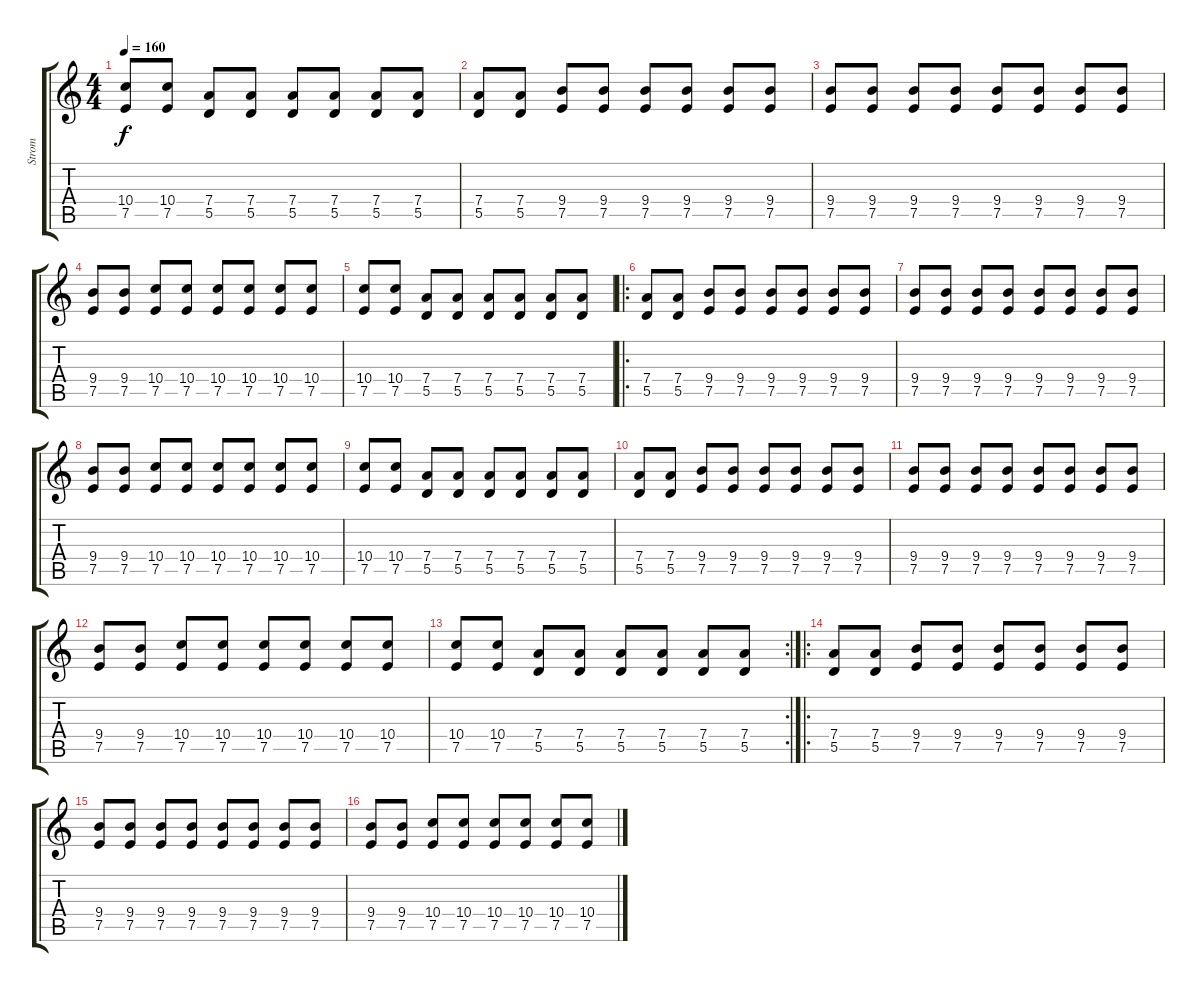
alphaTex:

\track ("Strom" "Strom") {instrument overdrivenguitar}
\staff {score tabs}
\tuning (E4 B3 G3 D3 A2 E2) {hide}
\ts (4 4)
\tempo 160
\clef g2
\ks c
(10.4 7.5).8{dy f} (10.4 7.5).8 (7.4 5.5).8 (7.4 5.5).8 (7.4 5.5).8 (7.4 5.5).8 (7.4 5.5).8 (7.4 5.5).8 |
(7.4 5.5).8 (7.4 5.5).8 (9.4 7.5).8 (9.4 7.5).8 (9.4 7.5).8 (9.4 7.5).8 (9.4 7.5).8 (9.4 7.5).8 |
(9.4 7.5).8 (9.4 7.5).8 (9.4 7.5).8 (9.4 7.5).8 (9.4 7.5).8 (9.4 7.5).8 (9.4 7.5).8 (9.4 7.5).8 |
(9.4 7.5).8 (9.4 7.5).8 (10.4 7.5).8 (10.4 7.5).8 (10.4 7.5).8 (10.4 7.5).8 (10.4 7.5).8 (10.4 7.5).8 |
(10.4 7.5).8 (10.4 7.5).8 (7.4 5.5).8 (7.4 5.5).8 (7.4 5.5).8 (7.4 5.5).8 (7.4 5.5).8 (7.4 5.5).8 |
\ro
(7.4 5.5).8 (7.4 5.5).8 (9.4 7.5).8 (9.4 7.5).8 (9.4 7.5).8 (9.4 7.5).8 (9.4 7.5).8 (9.4 7.5).8 |
(9.4 7.5).8 (9.4 7.5).8 (9.4 7.5).8 (9.4 7.5).8 (9.4 7.5).8 (9.4 7.5).8 (9.4 7.5).8 (9.4 7.5).8 |
(9.4 7.5).8 (9.4 7.5).8 (10.4 7.5).8 (10.4 7.5).8 (10.4 7.5).8 (10.4 7.5).8 (10.4 7.5).8 (10.4 7.5).8 |
(10.4 7.5).8 (10.4 7.5).8 (7.4 5.5).8 (7.4 5.5).8 (7.4 5.5).8 (7.4 5.5).8 (7.4 5.5).8 (7.4 5.5).8 |
(7.4 5.5).8 (7.4 5.5).8 (9.4 7.5).8 (9.4 7.5).8 (9.4 7.5).8 (9.4 7.5).8 (9.4 7.5).8 (9.4 7.5).8 |
(9.4 7.5).8 (9.4 7.5).8 (9.4 7.5).8 (9.4 7.5).8 (9.4 7.5).8 (9.4 7.5).8 (9.4 7.5).8 (9.4 7.5).8 |
(9.4 7.5).8 (9.4 7.5).8 (10.4 7.5).8 (10.4 7.5).8 (10.4 7.5).8 (10.4 7.5).8 (10.4 7.5).8 (10.4 7.5).8 |
\rc 2
(10.4 7.5).8 (10.4 7.5).8 (7.4 5.5).8 (7.4 5.5).8 (7.4 5.5).8 (7.4 5.5).8 (7.4 5.5).8 (7.4 5.5).8 |
\ro
(7.4 5.5).8 (7.4 5.5).8 (9.4 7.5).8 (9.4 7.5).8 (9.4 7.5).8 (9.4 7.5).8 (9.4 7.5).8 (9.4 7.5).8 |
(9.4 7.5).8 (9.4 7.5).8 (9.4 7.5).8 (9.4 7.5).8 (9.4 7.5).8 (9.4 7.5).8 (9.4 7.5).8 (9.4 7.5).8 |
(9.4 7.5).8 (9.4 7.5).8 (10.4 7.5).8 (10.4 7.5).8 (10.4 7.5).8 (10.4 7.5).8 (10.4 7.5).8 (10.4 7.5).8
